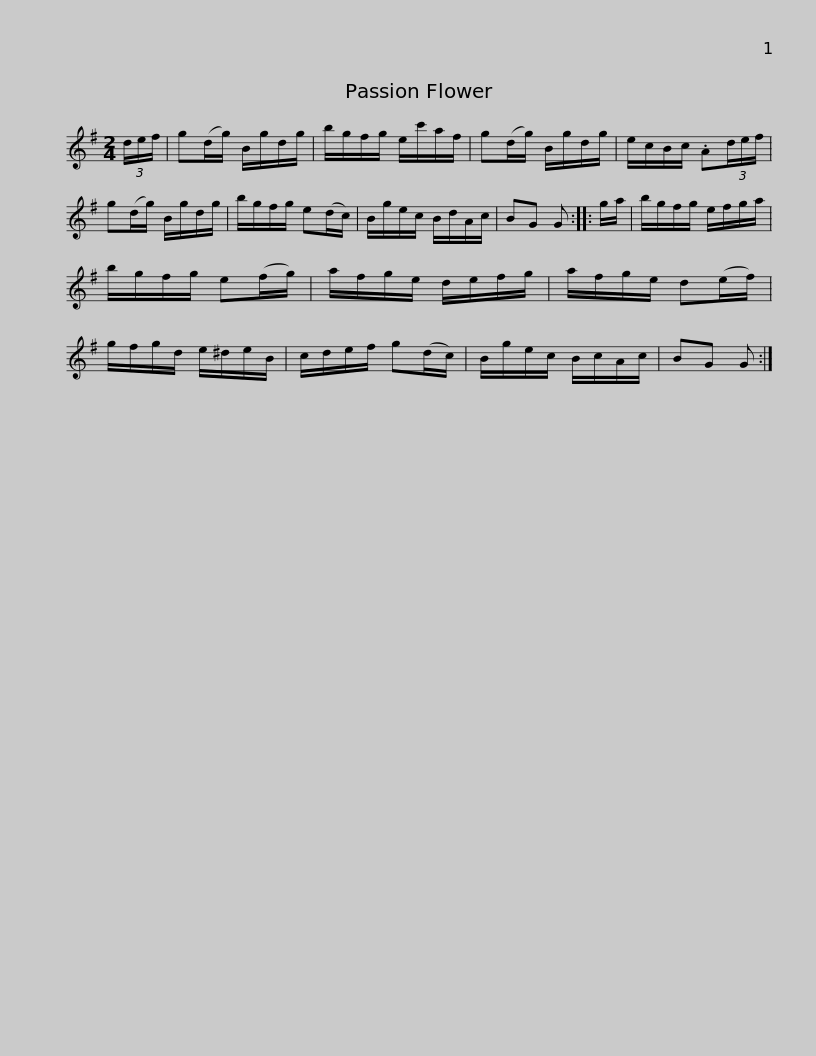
X:1
L:1/8
M:2/4
I:linebreak $
K:G
V:1 treble
V:1
 (3d/e/f/ | g(d/g/) B/g/d/g/ | b/g/f/g/ e/c'/a/f/ | g(d/g/) B/g/d/g/ | e/c/B/c/ .A(3d/e/f/ | %5
 g(d/g/) B/g/d/g/ | b/g/f/g/ e(d/c/) |$ B/g/e/c/ B/d/A/c/ | BG G :: g/a/ | %10
 b/g/f/g/ e/f/g/a/ | b/g/f/g/ e(f/g/) | a/f/g/e/ d/e/f/g/ | a/f/g/e/ d(e/f/) |$ g/f/g/d/ e/^d/e/B/ | %15
 c/d/e/f/ g(d/c/) | B/g/e/c/ B/c/A/c/ | BG G :| %18
